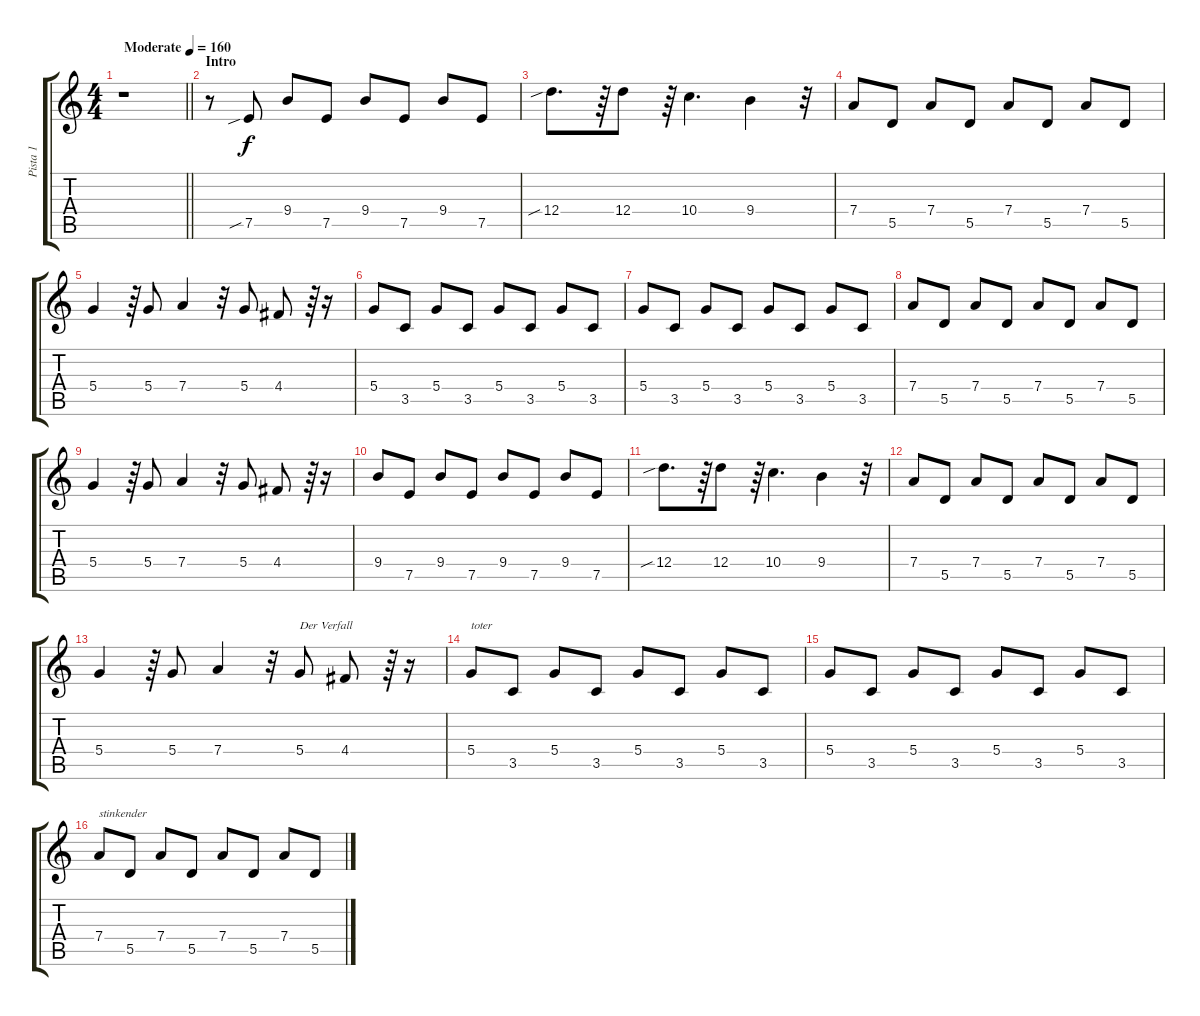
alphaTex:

\track ("Pista 1" "Pista 1") {instrument acousticguitarsteel}
\staff {score tabs}
\tuning (E4 B3 G3 D3 A2 E2) {hide}
\ts (4 4)
\tempo (160 "Moderate")
\clef g2
\barLineRight lightlight
\ks c
r.1{dy f instrument acousticguitarsteel} |
\section ("" "Intro")
r.8 7.5{sib}.8 9.4.8 7.5.8 9.4.8 7.5.8 9.4.8 7.5.8 |
12.4{sib}.8{d} r.64 12.4.8 r.64 10.4.4{d} 9.4.4 r.32 |
7.4.8 5.5.8 7.4.8 5.5.8 7.4.8 5.5.8 7.4.8 5.5.8 |
5.4.4 r.64 5.4.8 7.4.4 r.32 5.4.8 4.4.8 r.64 r.16 |
5.4.8 3.5.8 5.4.8 3.5.8 5.4.8 3.5.8 5.4.8 3.5.8 |
5.4.8 3.5.8 5.4.8 3.5.8 5.4.8 3.5.8 5.4.8 3.5.8 |
7.4.8 5.5.8 7.4.8 5.5.8 7.4.8 5.5.8 7.4.8 5.5.8 |
5.4.4 r.64 5.4.8 7.4.4 r.32 5.4.8 4.4.8 r.64 r.16 |
9.4.8 7.5.8 9.4.8 7.5.8 9.4.8 7.5.8 9.4.8 7.5.8 |
12.4{sib}.8{d} r.64 12.4.8 r.64 10.4.4{d} 9.4.4 r.32 |
7.4.8 5.5.8 7.4.8 5.5.8 7.4.8 5.5.8 7.4.8 5.5.8 |
5.4.4 r.64 5.4.8 7.4.4 r.32 5.4.8{txt "Der Verfall "} 4.4.8 r.64 r.16 |
5.4.8{txt "toter"} 3.5.8 5.4.8 3.5.8 5.4.8 3.5.8 5.4.8 3.5.8 |
5.4.8 3.5.8 5.4.8 3.5.8 5.4.8 3.5.8 5.4.8 3.5.8 |
7.4.8{txt "stinkender"} 5.5.8 7.4.8 5.5.8 7.4.8 5.5.8 7.4.8 5.5.8
